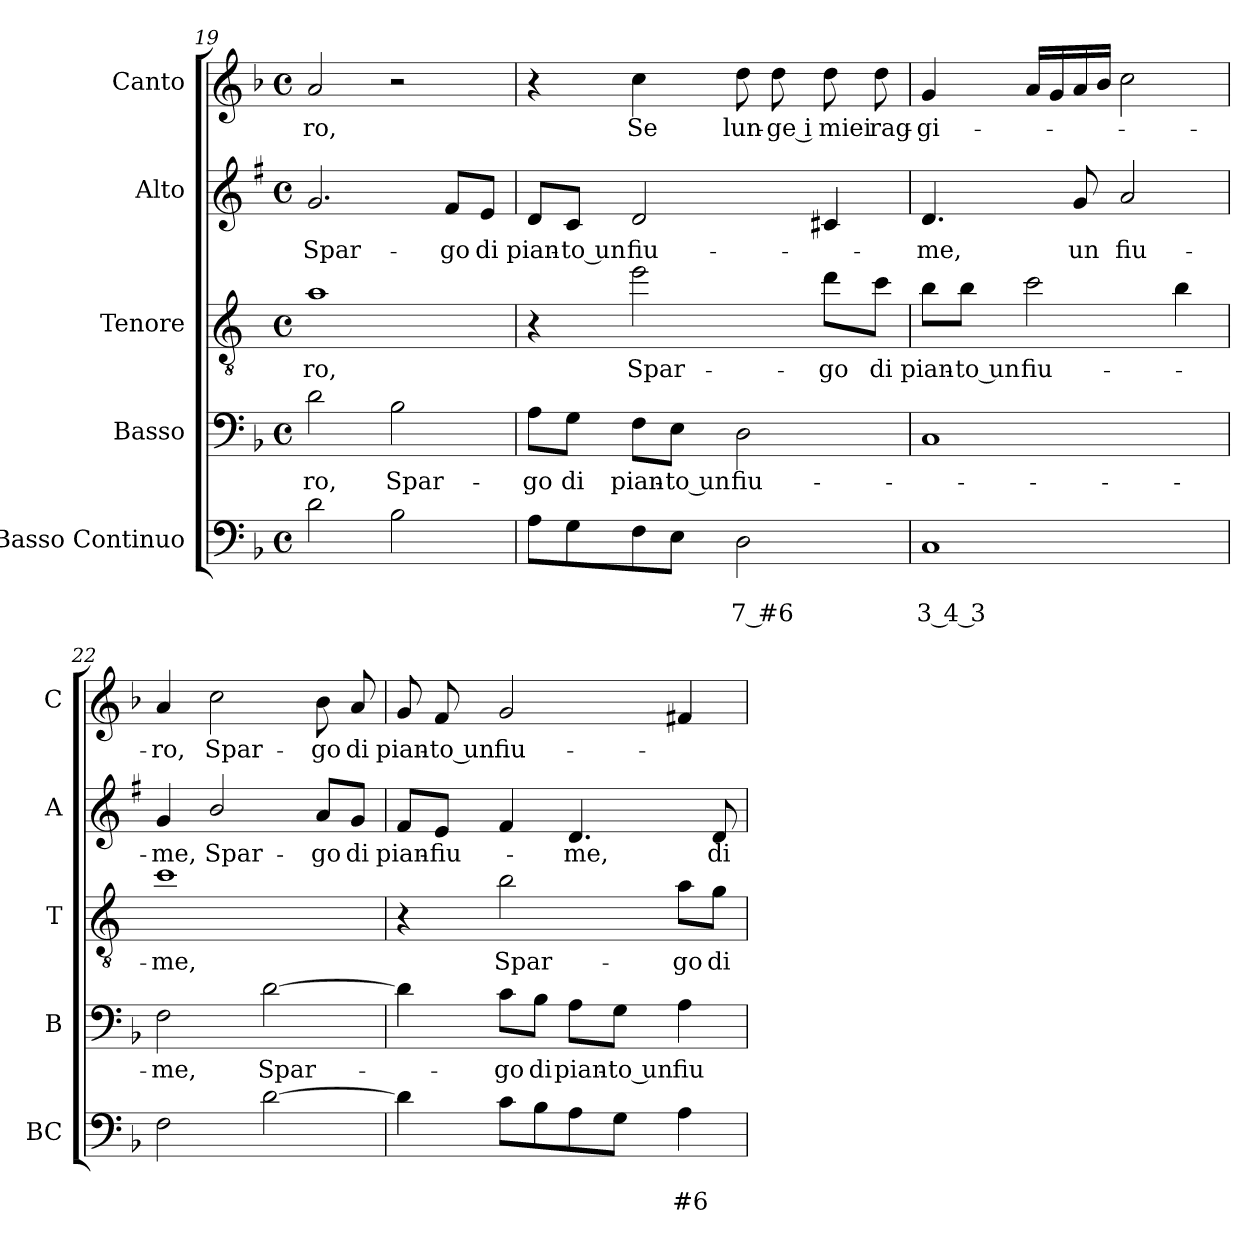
**kern	**text	**text	**kern	**text	**kern	**text	**kern	**text	**kern	**text
*part5	*part5	*part5	*part4	*part4	*part3	*part3	*part2	*part2	*part1	*part1
*staff5	*staff5	*staff5	*staff4	*staff4	*staff3	*staff3	*staff2	*staff2	*staff1	*staff1
*I"Basso Continuo	*	*	*I"Basso	*	*I"Tenore	*	*I"Alto	*	*I"Canto	*
*I'BC	*	*	*I'B	*	*I'T	*	*I'A	*	*I'C	*
*clefF4	*	*	*clefF4	*	*clefGv2	*	*clefG2	*	*clefG2	*
*	*	*	*	*	*ITrd4c7	*	*ITrd1c2	*	*	*
*k[b-]	*	*	*k[b-]	*	*k[b-]	*	*k[b-]	*	*k[b-]	*
*F:	*	*	*F:	*	*F:	*	*F:	*	*F:	*
*M4/4	*	*	*M4/4	*	*M4/4	*	*M4/4	*	*M4/4	*
*met(c)	*	*	*met(c)	*	*met(c)	*	*met(c)	*	*met(c)	*
=19	=19	=19	=19	=19	=19	=19	=19	=19	=19	=19
!	!	!	!	!LO:LY:b	!	!	!	!	!	!
!	!	!	!	!	!	!LO:LY:b	!	!	!	!
!	!	!	!	!	!	!	!	!LO:LY:b	!	!
!	!	!	!	!	!	!	!	!	!	!LO:LY:b
2d\	.	.	2d\	-ro,	1d	-ro,	2.f/	Spar-	2a/	-ro,
!	!	!	!	!LO:LY:b	!	!	!	!	!	!
2B-\	.	.	2B-\	Spar-	.	.	.	.	2r	.
!	!	!	!	!	!	!	!	!LO:LY:b	!	!
.	.	.	.	.	.	.	8e/L	-go	.	.
!	!	!	!	!	!	!	!	!LO:LY:b	!	!
.	.	.	.	.	.	.	8d/J	di	.	.
=20	=20	=20	=20	=20	=20	=20	=20	=20	=20	=20
!	!	!	!	!LO:LY:b	!	!	!	!	!	!
!	!	!	!	!	!	!	!	!LO:LY:b	!	!
8A\L	.	.	8A\L	-go	4r	.	8c/L	pian-	4r	.
!	!	!	!	!LO:LY:b	!	!	!	!	!	!
!	!	!	!	!	!	!	!	!LO:LY:b	!	!
8G\	.	.	8G\J	di	.	.	8B-/J	-to un	.	.
!	!	!	!	!LO:LY:b	!	!	!	!	!	!
!	!	!	!	!	!	!LO:LY:b	!	!	!	!
!	!	!	!	!	!	!	!	!LO:LY:b	!	!
!	!	!	!	!	!	!	!	!	!	!LO:LY:b
8F\	.	.	8F\L	pian-	2a\	Spar-	2c/	fiu-	4cc\	Se
!	!	!	!	!LO:LY:b	!	!	!	!	!	!
8E\J	.	.	8E\J	-to un	.	.	.	.	.	.
!	!	!LO:LY:b	!	!	!	!	!	!	!	!
!	!	!	!	!LO:LY:b	!	!	!	!	!	!
!	!	!	!	!	!	!	!	!	!	!LO:LY:b
2D\	.	7 #6	2D\	fiu-	.	.	.	.	8dd\	lun-
!	!	!	!	!	!	!	!	!	!	!LO:LY:b
.	.	.	.	.	.	.	.	.	8dd\	-ge i
!	!	!	!	!	!	!LO:LY:b	!	!	!	!
!	!	!	!	!	!	!	!	!	!	!LO:LY:b
.	.	.	.	.	8g\L	-go	4Bn/	.	8dd\	miei
!	!	!	!	!	!	!LO:LY:b	!	!	!	!
!	!	!	!	!	!	!	!	!	!	!LO:LY:b
.	.	.	.	.	8f\J	di	.	.	8dd\	rag-
=21	=21	=21	=21	=21	=21	=21	=21	=21	=21	=21
!	!	!LO:LY:b	!	!	!	!	!	!	!	!
!	!	!	!	!	!	!LO:LY:b	!	!	!	!
!	!	!	!	!	!	!	!	!LO:LY:b	!	!
!	!	!	!	!	!	!	!	!	!	!LO:LY:b
1C	.	3 4 3	1C	.	8e\L	pian-	4.c/	-me,	4g/	-gi-
!	!	!	!	!	!	!LO:LY:b	!	!	!	!
.	.	.	.	.	8e\J	-to un	.	.	.	.
!	!	!	!	!	!	!LO:LY:b	!	!	!	!
.	.	.	.	.	2f\	fiu-	.	.	16a/LL	.
.	.	.	.	.	.	.	.	.	16g/	.
!	!	!	!	!	!	!	!	!LO:LY:b	!	!
.	.	.	.	.	.	.	8f/	un	16a/	.
.	.	.	.	.	.	.	.	.	16b-/JJ	.
!	!	!	!	!	!	!	!	!LO:LY:b	!	!
.	.	.	.	.	.	.	2g/	fiu-	2cc\	.
.	.	.	.	.	4e\	.	.	.	.	.
!!LO:LB:g=z
=22	=22	=22	=22	=22	=22	=22	=22	=22	=22	=22
!	!	!	!	!LO:LY:b	!	!	!	!	!	!
!	!	!	!	!	!	!LO:LY:b	!	!	!	!
!	!	!	!	!	!	!	!	!LO:LY:b	!	!
!	!	!	!	!	!	!	!	!	!	!LO:LY:b
2F\	.	.	2F\	-me,	1f	-me,	4f/	-me,	4a/	-ro,
!	!	!	!	!	!	!	!	!LO:LY:b	!	!
!	!	!	!	!	!	!	!	!	!	!LO:LY:b
.	.	.	.	.	.	.	2a/	Spar-	2cc\	Spar-
!	!	!	!	!LO:LY:b	!	!	!	!	!	!
[2d\	.	.	[2d\	Spar-	.	.	.	.	.	.
!	!	!	!	!	!	!	!	!LO:LY:b	!	!
!	!	!	!	!	!	!	!	!	!	!LO:LY:b
.	.	.	.	.	.	.	8g/L	-go	8b-\	-go
!	!	!	!	!	!	!	!	!LO:LY:b	!	!
!	!	!	!	!	!	!	!	!	!	!LO:LY:b
.	.	.	.	.	.	.	8f/J	di	8a/	di
=23	=23	=23	=23	=23	=23	=23	=23	=23	=23	=23
!	!	!	!	!	!	!	!	!LO:LY:b	!	!
!	!	!	!	!	!	!	!	!	!	!LO:LY:b
4d\]	.	.	4d\]	.	4r	.	8e/L	pian-	8g/	pian-
!	!	!	!	!	!	!	!	!LO:LY:b	!	!
!	!	!	!	!	!	!	!	!	!	!LO:LY:b
.	.	.	.	.	.	.	8d/J	fiu-	8f/	-to un
!	!	!	!	!LO:LY:b	!	!	!	!	!	!
!	!	!	!	!	!	!LO:LY:b	!	!	!	!
!	!	!	!	!	!	!	!	!	!	!LO:LY:b
8c\L	.	.	8c\L	-go	2e\	Spar-	4e/	.	2g/	fiu-
!	!	!	!	!LO:LY:b	!	!	!	!	!	!
8B-\	.	.	8B-\J	di	.	.	.	.	.	.
!	!	!	!	!LO:LY:b	!	!	!	!	!	!
!	!	!	!	!	!	!	!	!LO:LY:b	!	!
8A\	.	.	8A\L	pian-	.	.	4.c/	-me,	.	.
!	!	!	!	!LO:LY:b	!	!	!	!	!	!
8G\J	.	.	8G\J	-to un	.	.	.	.	.	.
!	!	!LO:LY:b	!	!	!	!	!	!	!	!
!	!	!	!	!LO:LY:b	!	!	!	!	!	!
!	!	!	!	!	!	!LO:LY:b	!	!	!	!
4A\	.	#6	4A\	fiu-	8d\L	-go	.	.	4f#X/	.
!	!	!	!	!	!	!LO:LY:b	!	!	!	!
!	!	!	!	!	!	!	!	!LO:LY:b	!	!
.	.	.	.	.	8c\J	di	8c/	di	.	.
=	=	=	=	=	=	=	=	=	=	=
*-	*-	*-	*-	*-	*-	*-	*-	*-	*-	*-
